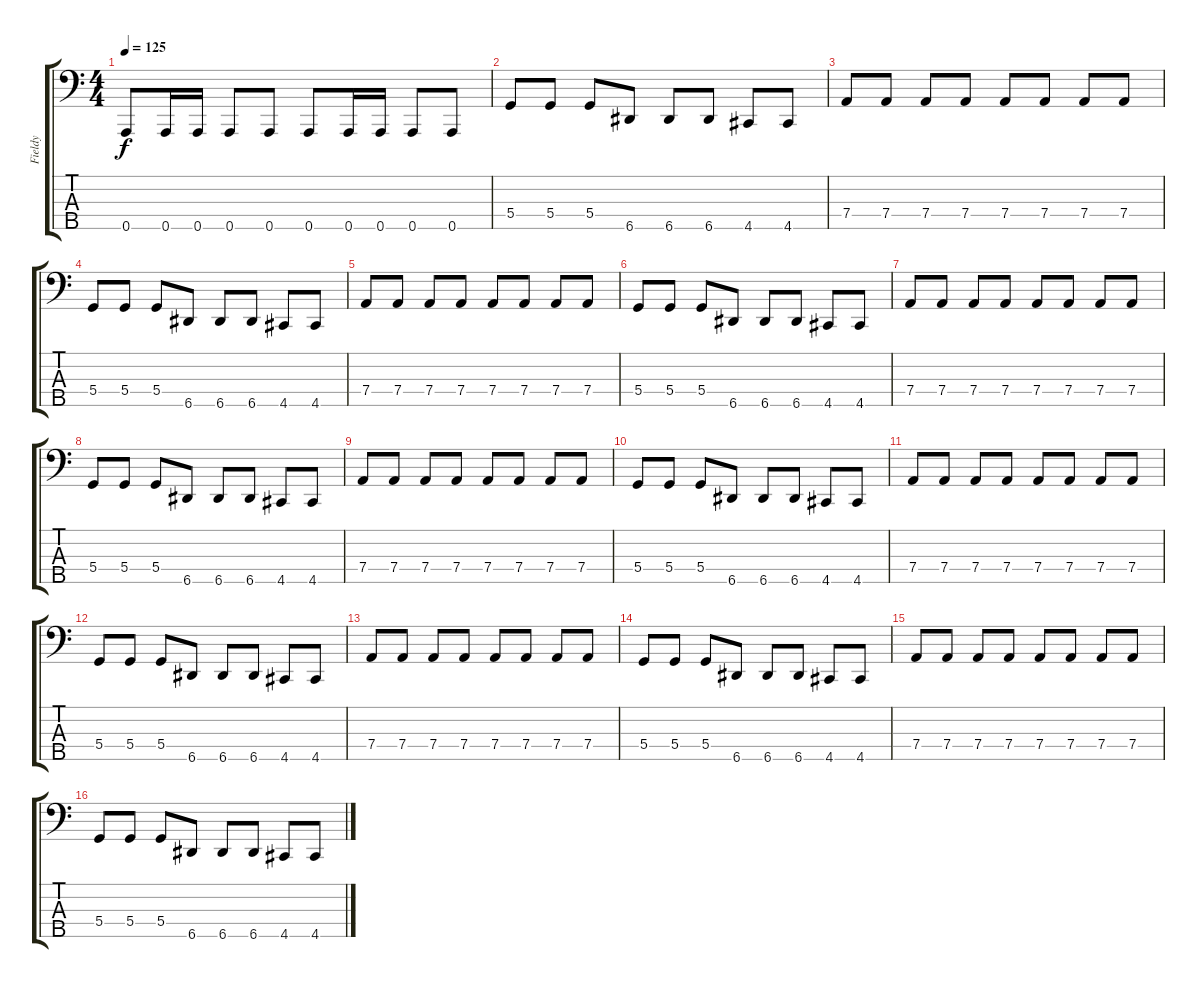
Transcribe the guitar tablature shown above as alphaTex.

\track ("Fieldy" "Fieldy") {instrument slapbass1}
\staff {score tabs}
\tuning (F2 C2 G1 D1 A0) {hide}
\ts (4 4)
\tempo 125
\clef f4
\ks c
0.5.8{dy f} 0.5.16 0.5.16 0.5.8 0.5.8 0.5.8 0.5.16 0.5.16 0.5.8 0.5.8 |
5.4.8 5.4.8 5.4.8 6.5.8 6.5.8 6.5.8 4.5.8 4.5.8 |
7.4.8{instrument electricbassfinger} 7.4.8 7.4.8 7.4.8 7.4.8 7.4.8 7.4.8 7.4.8 |
5.4.8 5.4.8 5.4.8 6.5.8 6.5.8 6.5.8 4.5.8 4.5.8 |
7.4.8{instrument electricbassfinger} 7.4.8 7.4.8 7.4.8 7.4.8 7.4.8 7.4.8 7.4.8 |
5.4.8 5.4.8 5.4.8 6.5.8 6.5.8 6.5.8 4.5.8 4.5.8 |
7.4.8{instrument electricbassfinger} 7.4.8 7.4.8 7.4.8 7.4.8 7.4.8 7.4.8 7.4.8 |
5.4.8 5.4.8 5.4.8 6.5.8 6.5.8 6.5.8 4.5.8 4.5.8 |
7.4.8{instrument electricbassfinger} 7.4.8 7.4.8 7.4.8 7.4.8 7.4.8 7.4.8 7.4.8 |
5.4.8 5.4.8 5.4.8 6.5.8 6.5.8 6.5.8 4.5.8 4.5.8 |
7.4.8{instrument electricbassfinger} 7.4.8 7.4.8 7.4.8 7.4.8 7.4.8 7.4.8 7.4.8 |
5.4.8 5.4.8 5.4.8 6.5.8 6.5.8 6.5.8 4.5.8 4.5.8 |
7.4.8{instrument electricbassfinger} 7.4.8 7.4.8 7.4.8 7.4.8 7.4.8 7.4.8 7.4.8 |
5.4.8 5.4.8 5.4.8 6.5.8 6.5.8 6.5.8 4.5.8 4.5.8 |
7.4.8{instrument electricbassfinger} 7.4.8 7.4.8 7.4.8 7.4.8 7.4.8 7.4.8 7.4.8 |
5.4.8 5.4.8 5.4.8 6.5.8 6.5.8 6.5.8 4.5.8 4.5.8
